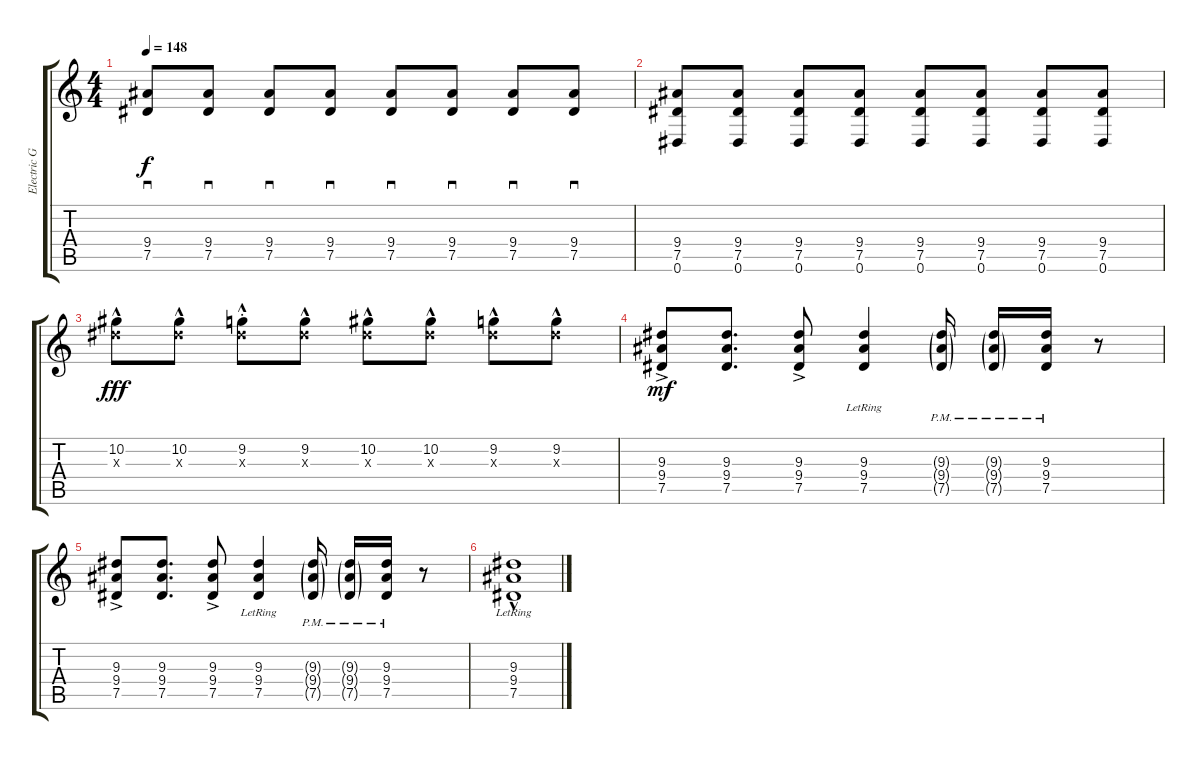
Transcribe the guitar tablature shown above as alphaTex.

\track ("Electric Guitar (Lead)" "Electric G") {instrument electricguitarclean}
\staff {score tabs}
\tuning (Eb4 Bb3 Gb3 Db3 Ab2 Eb2) {hide}
\ts (4 4)
\tempo 148
\clef g2
\ks c
(9.4 7.5).8{sd dy f} (9.4 7.5).8{sd} (9.4 7.5).8{sd} (9.4 7.5).8{sd} (9.4 7.5).8{sd} (9.4 7.5).8{sd} (9.4 7.5).8{sd} (9.4 7.5).8{sd} |
(9.4 7.5 0.6).8 (9.4 7.5 0.6).8 (9.4 7.5 0.6).8 (9.4 7.5 0.6).8 (9.4 7.5 0.6).8 (9.4 7.5 0.6).8 (9.4 7.5 0.6).8 (9.4 7.5 0.6).8 |
(10.2{hac} 9.3{hac x}).8{dy fff} (10.2{hac} 9.3{hac x}).8 (9.2{hac st} 9.3{hac x}).8 (9.2{hac} 9.3{hac x}).8 (10.2{hac} 9.3{hac x}).8 (10.2{hac} 9.3{hac x}).8 (9.2{hac} 9.3{hac x}).8 (9.2{hac} 9.3{hac x}).8 |
(9.3{ac} 9.4{ac} 7.5{ac}).8{dy mf} (9.3 9.4 7.5).8{d} (9.3{ac} 9.4{ac} 7.5{ac}).8 (9.3{lr} 9.4{lr} 7.5{lr}).4 (9.3{g pm} 9.4{g pm} 7.5{g pm}).16 (9.3{g pm} 9.4{g pm} 7.5{g pm}).16 (9.3{pm} 9.4{pm} 7.5{pm}).16 r.8 |
(9.3{ac} 9.4{ac} 7.5{ac}).8 (9.3 9.4 7.5).8{d} (9.3{ac} 9.4{ac} 7.5{ac}).8 (9.3{lr} 9.4{lr} 7.5{lr}).4 (9.3{g pm} 9.4{g pm} 7.5{g pm}).16 (9.3{g pm} 9.4{g pm} 7.5{g pm}).16 (9.3{pm} 9.4{pm} 7.5{pm}).16 r.8 |
(9.3{hac lr} 9.4{hac lr} 7.5{hac lr}).1
